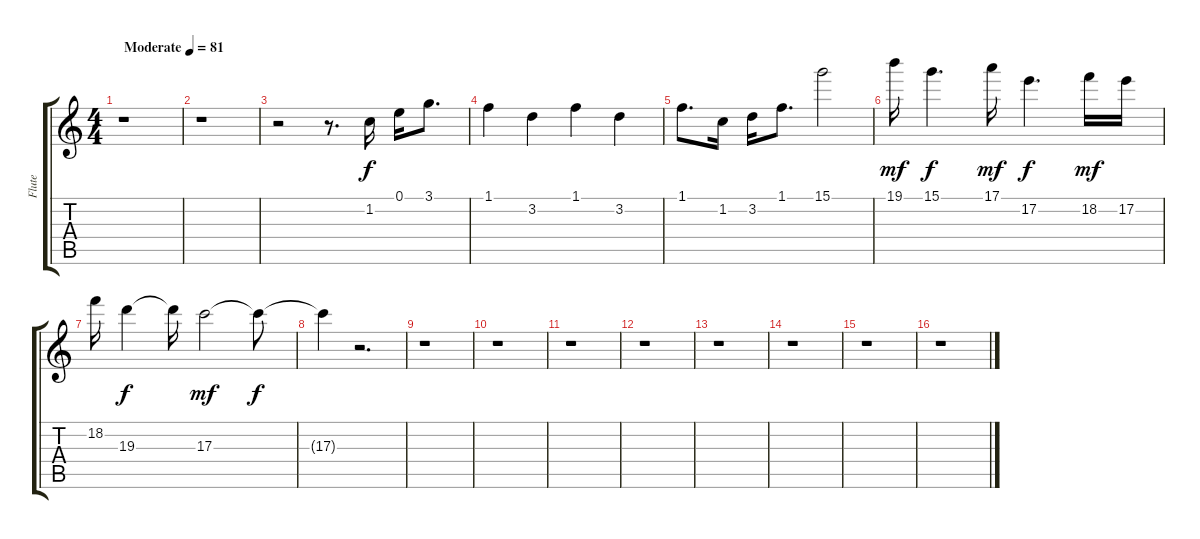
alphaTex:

\track ("Flute" "Flute") {instrument acousticguitarsteel}
\staff {score tabs}
\tuning (E4 B3 G3 D3 A2 E2) {hide}
\ts (4 4)
\tempo (81 "Moderate")
\clef g2
\ks c
r.1{dy f instrument acousticguitarsteel} |
r.1 |
r.2 r.8{d} 1.2.16 0.1.16 3.1.8{d} |
1.1.4 3.2.4 1.1.4 3.2.4 |
1.1.8{d} 1.2.16 3.2.16 1.1.8{d} 15.1.2 |
19.1.16{dy mf} 15.1.4{d dy f} 17.1.16{dy mf} 17.2.4{d dy f} 18.2.16{dy mf} 17.2.16 |
18.2.16 19.3.4{dy f} 19.3{t}.16 17.3.2{dy mf} 17.3{t}.8{dy f} |
17.3{t}.4 r.2{d} |
r.1 |
r.1 |
r.1 |
r.1 |
r.1 |
r.1 |
r.1 |
r.1
